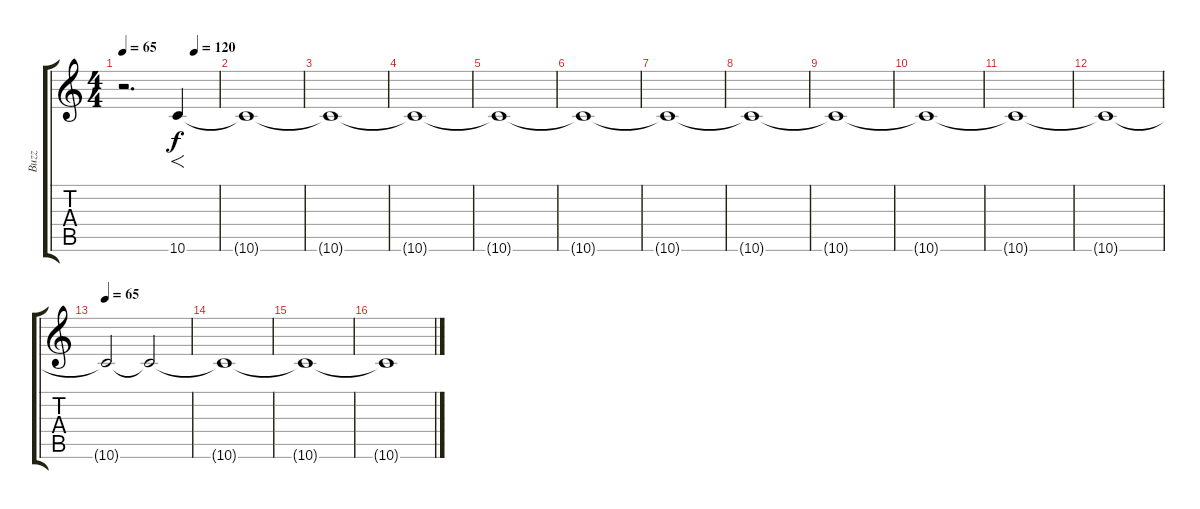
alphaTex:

\track ("Buzz" "Buzz") {instrument overdrivenguitar}
\staff {score tabs}
\tuning (E4 B3 G3 D3 A2 D2) {hide}
\ts (4 4)
\tempo 65
\tempo (120 0.75)
\tempo 65
\clef g2
\ks c
r.2{d dy f instrument overdrivenguitar} 10.6.4{f instrument pad3polysynth} |
10.6{t}.1 |
10.6{t}.1 |
10.6{t}.1 |
10.6{t}.1 |
10.6{t}.1 |
10.6{t}.1 |
10.6{t}.1 |
10.6{t}.1 |
10.6{t}.1 |
10.6{t}.1{volume 8} |
10.6{t}.1 |
\tempo 65
10.6{t}.2{volume 0} 10.6{t}.2 |
10.6{t}.1 |
10.6{t}.1 |
10.6{t}.1
